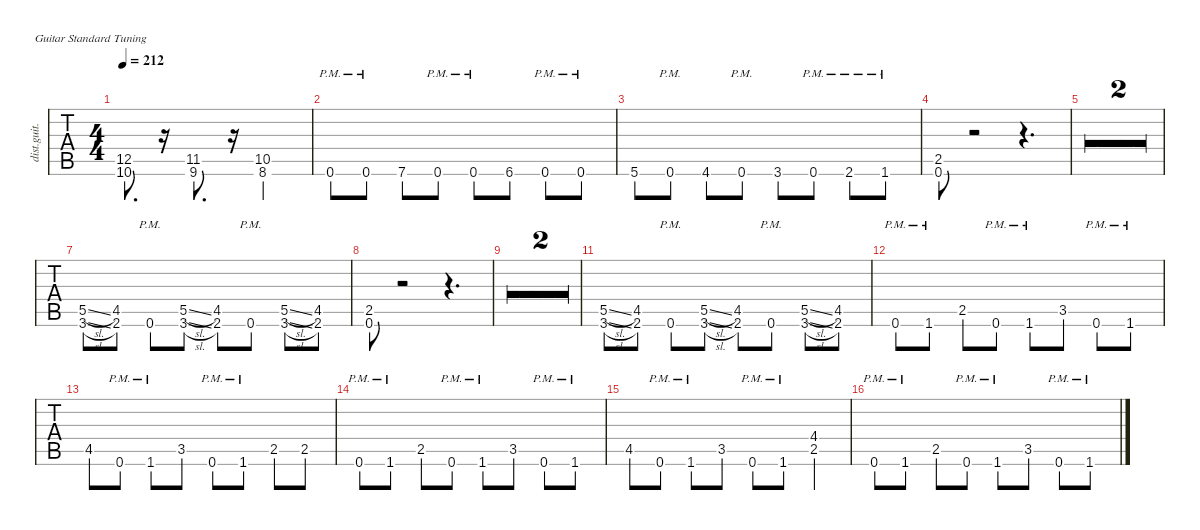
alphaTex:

\defaultSystemsLayout 4
\hideDynamics
\bracketExtendMode nobrackets
\track ("Rhythm Guitar (Kirk)" "dist.guit.") {defaultSystemsLayout 4 multiBarRest instrument distortionguitar}
\staff {tabs}
\tuning (E4 B3 G3 D3 A2 E2)
\ts (4 4)
\tempo 212
\clef g2
\scale
0.244445
\ks c
(10.6 12.5).8{d dy mf} r.16 (9.6{acc #} 11.5{acc #}).8{d} r.16 (8.6 10.5).2 |
\scale
0.244445 0.6{pm}.8 0.6{pm}.8 7.6.8 0.6{pm}.8 0.6{pm}.8 6.6{acc #}.8 0.6{pm}.8 0.6{pm}.8 |
\scale
0.244445 5.6.8 0.6{pm}.8 4.6{acc #}.8 0.6{pm}.8 3.6.8 0.6{pm}.8 2.6{pm acc #}.8 1.6{pm}.8 |
\scale
0.352939 (0.6 2.5).8{dy f} r.2 r.4{d} |
\scale
0.32353 r.1 |
\scale
0.32353 r.1 |
\scale
0.32353 (3.6{sl} 5.5{sl}).8{dy mf} (2.6{acc #} 4.5{acc #}).8 0.6{pm}.8 (3.6{sl} 5.5{sl}).8 (2.6{acc #} 4.5{acc #}).8 0.6{pm}.8 (3.6{sl} 5.5{sl}).8 (2.6{acc #} 4.5{acc #}).8 |
\scale
0.352939 (0.6 2.5).8{dy f} r.2 r.4{d} |
\scale
0.32353 r.1 |
\scale
0.32353 r.1 |
\scale
0.32353 (3.6{sl} 5.5{sl}).8{dy mf} (2.6{acc #} 4.5{acc #}).8 0.6{pm}.8 (3.6{sl} 5.5{sl}).8 (2.6{acc #} 4.5{acc #}).8 0.6{pm}.8 (3.6{sl} 5.5{sl}).8 (2.6{acc #} 4.5{acc #}).8 |
\scale
0.266665 0.6{pm}.8 1.6{pm}.8 2.5.8 0.6{pm}.8 1.6{pm}.8 3.5.8 0.6{pm}.8 1.6{pm}.8 |
\scale
0.244445 4.5{acc #}.8 0.6{pm}.8 1.6{pm}.8 3.5.8 0.6{pm}.8 1.6{pm}.8 2.5.8 2.5.8 |
\scale
0.244445 0.6{pm}.8 1.6{pm}.8 2.5.8 0.6{pm}.8 1.6{pm}.8 3.5.8 0.6{pm}.8 1.6{pm}.8 |
\scale
0.244445 4.5{acc #}.8 0.6{pm}.8 1.6{pm}.8 3.5.8 0.6{pm}.8 1.6{pm}.8 (2.5 4.4{acc #}).4 |
\scale
0.266665 0.6{pm}.8 1.6{pm}.8 2.5.8 0.6{pm}.8 1.6{pm}.8 3.5.8 0.6{pm}.8 1.6{pm}.8
